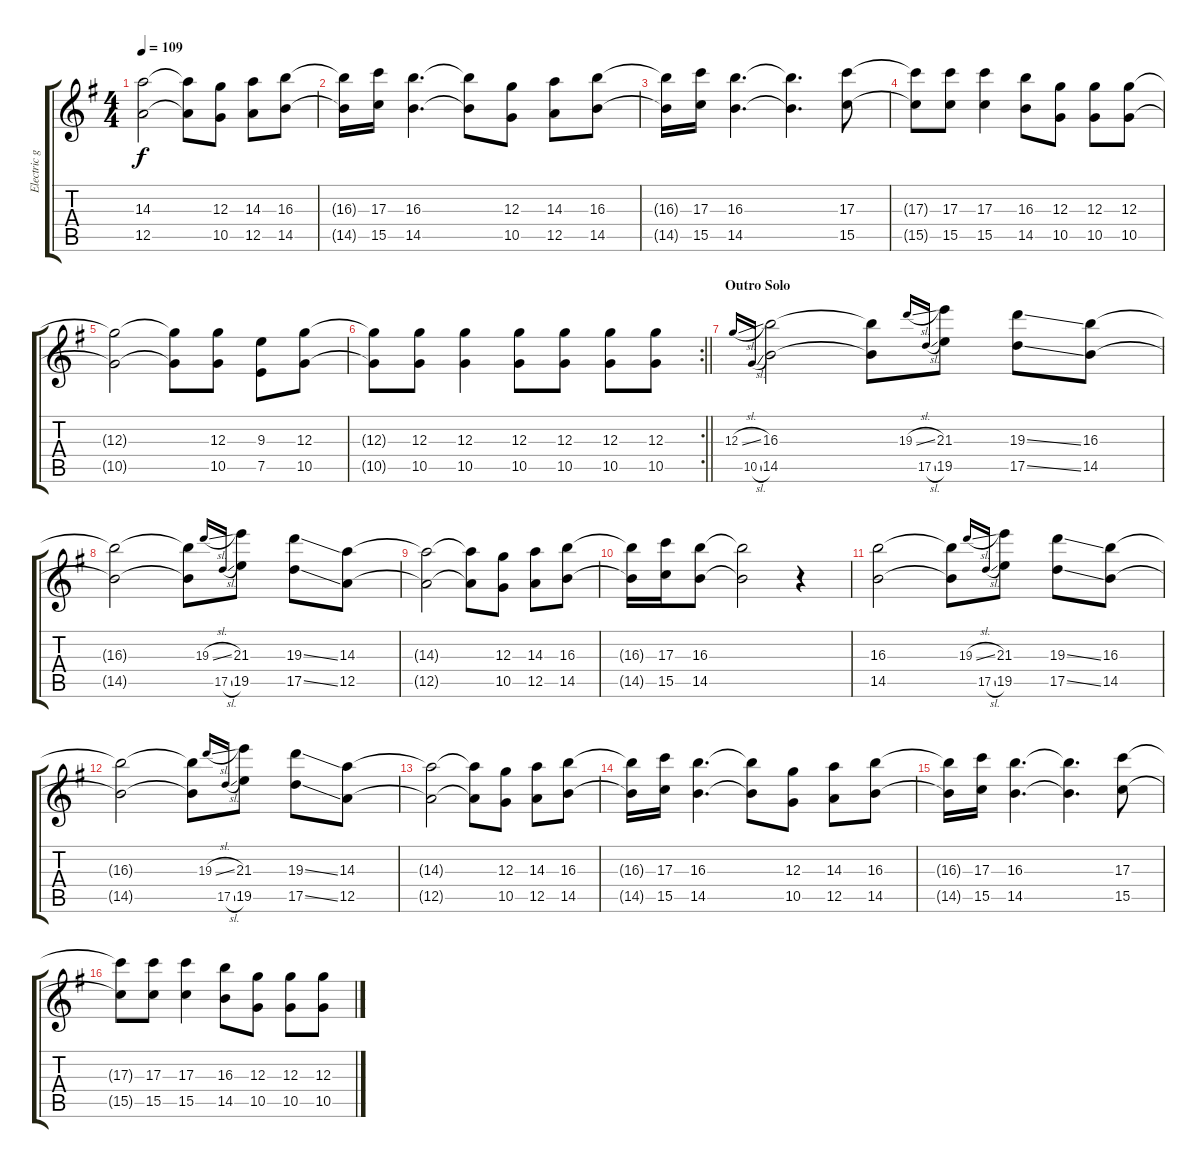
\track ("Electric guitar: Solo (upper)" "Electric g") {instrument overdrivenguitar}
\staff {score tabs}
\tuning (E4 B3 G3 D3 A2 E2) {hide}
\ts (4 4)
\tempo 109
\clef g2
\ks g
(14.3{t} 12.5{t}).2{dy f} (14.3{t} 12.5{t}).8 (12.3 10.5).8 (14.3 12.5).8 (16.3 14.5).8 |
(16.3{t} 14.5{t}).16 (17.3 15.5).16 (16.3 14.5).4{d} (16.3{t} 14.5{t}).8 (12.3 10.5).8 (14.3 12.5).8 (16.3 14.5).8 |
(16.3{t} 14.5{t}).16 (17.3 15.5).16 (16.3 14.5).4{d} (16.3{t} 14.5{t}).4{d} (17.3 15.5).8 |
(17.3{t} 15.5{t}).8 (17.3 15.5).8 (17.3 15.5).4 (16.3 14.5).8 (12.3 10.5).8 (12.3 10.5).8 (12.3 10.5).8 |
(12.3{t} 10.5{t}).2 (12.3{t} 10.5{t}).8 (12.3 10.5).8 (9.3 7.5).8 (12.3 10.5).8 |
\rc 2
\barLineRight lightlight
(12.3{t} 10.5{t}).8 (12.3 10.5).8 (12.3 10.5).4 (12.3 10.5).8 (12.3 10.5).8 (12.3 10.5).8 (12.3 10.5).8 |
\section ("" "Outro Solo")
12.3{sl}.16{gr onbeat} 10.5{sl}.16{gr onbeat} (16.3 14.5).2 (16.3{t} 14.5{t}).8 19.3{sl}.16{gr onbeat} 17.5{sl}.16{gr onbeat} (21.3 19.5).8 (19.3{ss} 17.5{ss}).8 (16.3 14.5).8 |
(16.3{t} 14.5{t}).2 (16.3{t} 14.5{t}).8 19.3{sl}.16{gr onbeat} 17.5{sl}.16{gr onbeat} (21.3 19.5).8 (19.3{ss} 17.5{ss}).8 (14.3 12.5).8 |
(14.3{t} 12.5{t}).2 (14.3{t} 12.5{t}).8 (12.3 10.5).8 (14.3 12.5).8 (16.3 14.5).8 |
(16.3{t} 14.5{t}).16 (17.3 15.5).16 (16.3 14.5).8 (16.3{t} 14.5{t}).2 r.4 |
(16.3 14.5).2 (16.3{t} 14.5{t}).8 19.3{sl}.16{gr onbeat} 17.5{sl}.16{gr onbeat} (21.3 19.5).8 (19.3{ss} 17.5{ss}).8 (16.3 14.5).8 |
(16.3{t} 14.5{t}).2 (16.3{t} 14.5{t}).8 19.3{sl}.16{gr onbeat} 17.5{sl}.16{gr onbeat} (21.3 19.5).8 (19.3{ss} 17.5{ss}).8 (14.3 12.5).8 |
(14.3{t} 12.5{t}).2 (14.3{t} 12.5{t}).8 (12.3 10.5).8 (14.3 12.5).8 (16.3 14.5).8 |
(16.3{t} 14.5{t}).16 (17.3 15.5).16 (16.3 14.5).4{d} (16.3{t} 14.5{t}).8 (12.3 10.5).8 (14.3 12.5).8 (16.3 14.5).8 |
(16.3{t} 14.5{t}).16 (17.3 15.5).16 (16.3 14.5).4{d} (16.3{t} 14.5{t}).4{d} (17.3 15.5).8 |
(17.3{t} 15.5{t}).8 (17.3 15.5).8 (17.3 15.5).4 (16.3 14.5).8 (12.3 10.5).8 (12.3 10.5).8 (12.3 10.5).8
